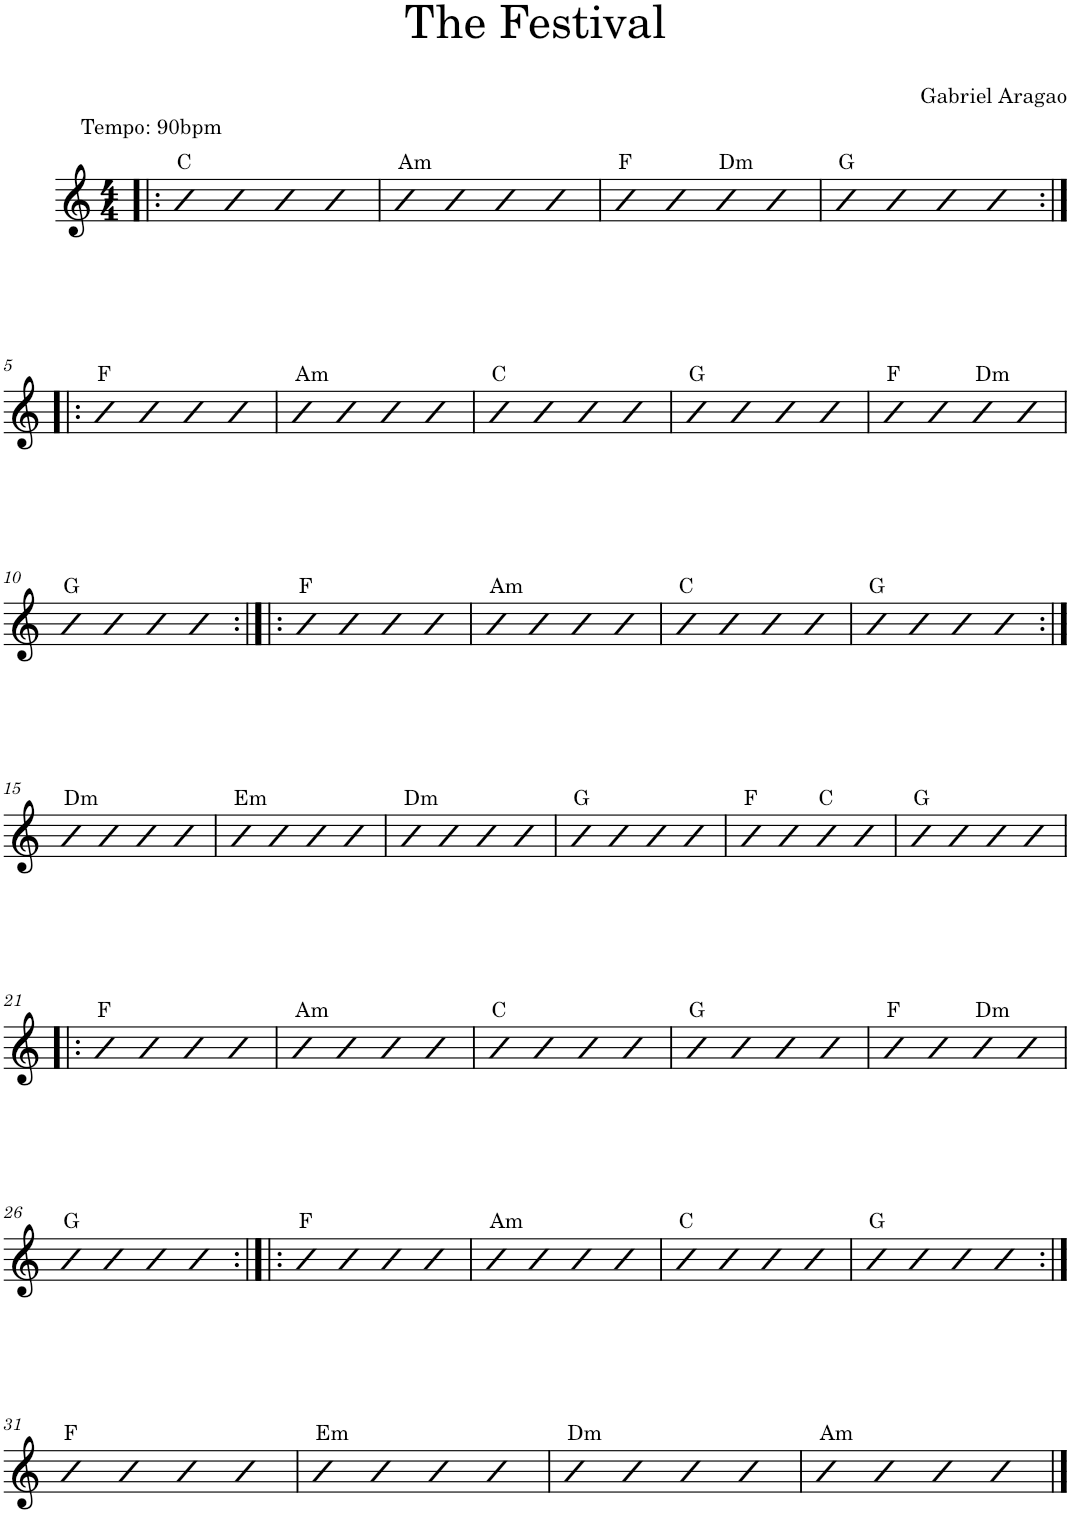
**kern
*part1
*staff1
*I"Piano
*I'Pno.
*clefG2
*k[]
*M4/4
=1!|:
!LO:TX:a:t=C
4b
!LO:TX:a:t=Tempo&colon; 90bpm
4b
4b
4b
=2
!LO:TX:a:t=Am
4b
4b
4b
4b
=3
!LO:TX:a:t=F
4b
4b
!LO:TX:a:t=Dm
4b
4b
=4
!LO:TX:a:t=G
4b
4b
4b
4b
!!LO:LB:g=z
=5:|!|:
!LO:TX:a:t=F
4A
4A
4A
4A
=6
!LO:TX:a:t=Am
4b
4b
4b
4b
=7
!LO:TX:a:t=C
4b
4b
4b
4b
=8
!LO:TX:a:t=G
4b
4b
4b
4b
=9
!LO:TX:a:t=F
4b
4b
!LO:TX:a:t=Dm
4b
4b
!!LO:LB:g=z
=10
!LO:TX:a:t=G
4b
4b
4b
4b
=11:|!|:
!LO:TX:a:t=F
4b
4b
4b
4b
=12
!LO:TX:a:t=Am
4b
4b
4b
4b
=13
!LO:TX:a:t=C
4b
4b
4b
4b
=14
!LO:TX:a:t=G
4b
4b
4b
4b
!!LO:LB:g=z
=15:|!
!LO:TX:a:t=Dm
4b
4b
4b
4b
=16
!LO:TX:a:t=Em
4b
4b
4b
4b
=17
!LO:TX:a:t=Dm
4b
4b
4b
4b
=18
!LO:TX:a:t=G
4b
4b
4b
4b
=19
!LO:TX:a:t=F
4b
4b
!LO:TX:a:t=C
4b
4b
=20
!LO:TX:a:t=G
4b
4b
4b
4b
!!LO:LB:g=z
=21!|:
!LO:TX:a:t=F
4b
4b
4b
4b
=22
!LO:TX:a:t=Am
4b
4b
4b
4b
=23
!LO:TX:a:t=C
4b
4b
4b
4b
=24
!LO:TX:a:t=G
4b
4b
4b
4b
=25
!LO:TX:a:t=F
4b
4b
!LO:TX:a:t=Dm
4b
4b
!!LO:LB:g=z
=26
!LO:TX:a:t=G
4b
4b
4b
4b
=27:|!|:
!LO:TX:a:t=F
4b
4b
4b
4b
=28
!LO:TX:a:t=Am
4b
4b
4b
4b
=29
!LO:TX:a:t=C
4b
4b
4b
4b
=30
!LO:TX:a:t=G
4b
4b
4b
4b
!!LO:LB:g=z
=31:|!
!LO:TX:a:t=F
4b
4b
4b
4b
=32
!LO:TX:a:t=Em
4b
4b
4b
4b
=33
!LO:TX:a:t=Dm
4b
4b
4b
4b
=34
!LO:TX:a:t=Am
4b
4b
4b
4b
==
*-
